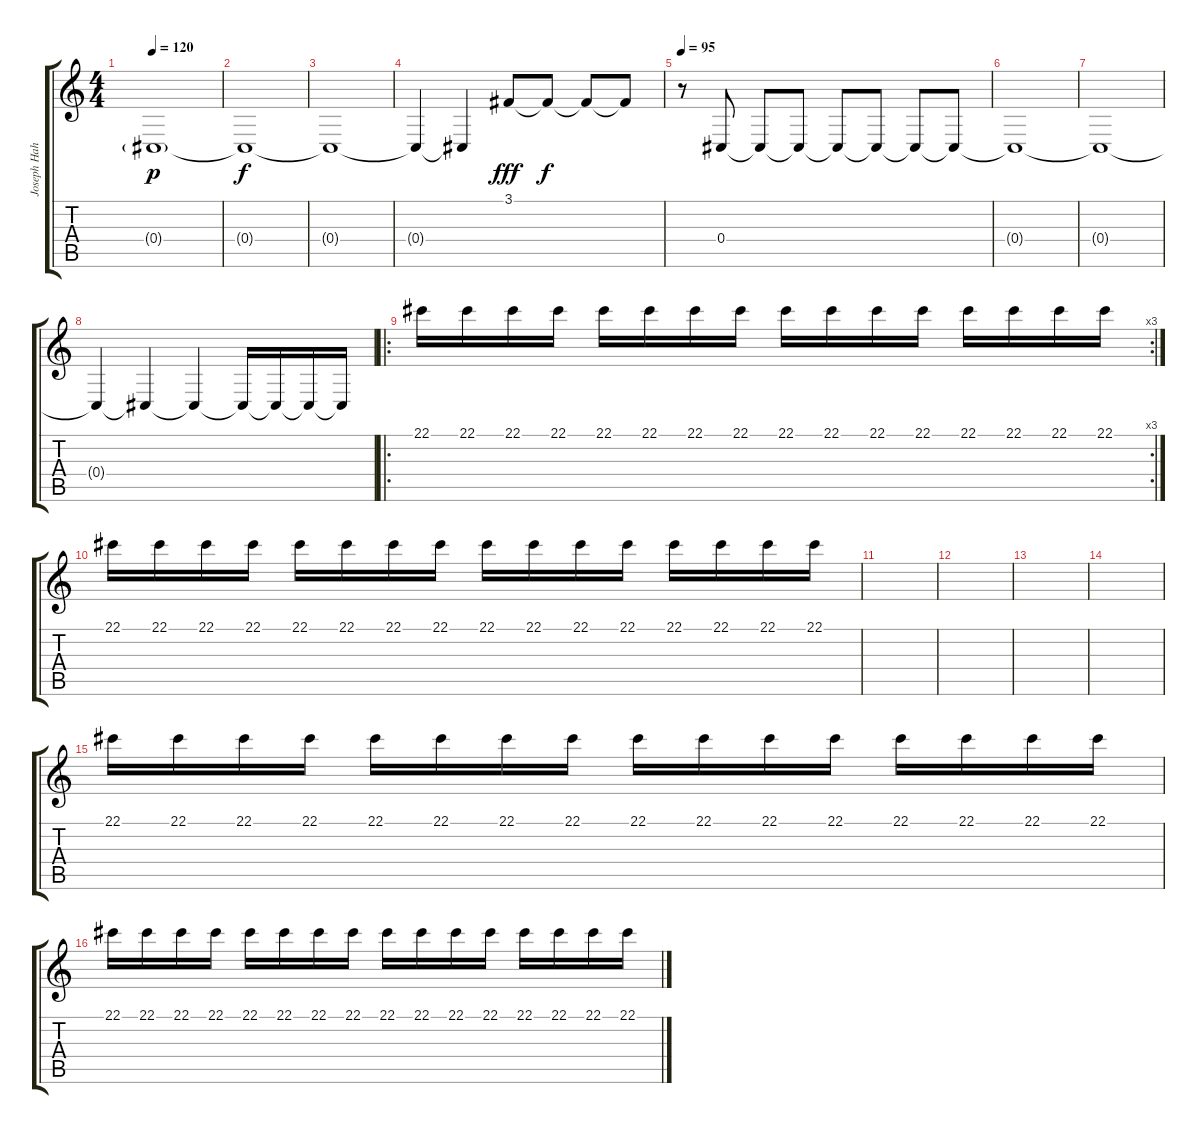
\track ("Joseph Hahn (Sampler 1)" "Joseph Hah") {instrument pad2warm}
\staff {score tabs}
\tuning (Eb4 Bb3 Gb3 Db3 Ab2 Db2) {hide}
\ts (4 4)
\tempo 120
\tempo 95
\tempo 120
\clef g2
\ks c
0.4{g}.1{dy p instrument pad2warm} |
0.4{t}.1{dy f} |
0.4{t}.1 |
0.4{t}.4 0.4{t}.4 3.1.8{dy fff volume 12 instrument reversecymbal} 3.1{t}.8{dy f} 3.1{t}.8 3.1{t}.8 |
\tempo 95
r.8 0.4.8{volume 8 instrument pad2warm} 0.4{t}.8 0.4{t}.8 0.4{t}.8 0.4{t}.8 0.4{t}.8 0.4{t}.8 |
0.4{t}.1 |
0.4{t}.1 |
0.4{t}.4 0.4{t}.4 0.4{t}.4 0.4{t}.16{instrument stringensemble1} 0.4{t}.16 0.4{t}.16 0.4{t}.16 |
\ro
\rc 3
22.1.16{instrument stringensemble1} 22.1.16 22.1.16 22.1.16 22.1.16 22.1.16 22.1.16 22.1.16 22.1.16 22.1.16 22.1.16 22.1.16 22.1.16 22.1.16 22.1.16 22.1.16 |
22.1.16{instrument stringensemble1} 22.1.16 22.1.16 22.1.16 22.1.16 22.1.16 22.1.16 22.1.16 22.1.16 22.1.16 22.1.16 22.1.16 22.1.16 22.1.16 22.1.16 22.1.16 |
|
|
|
|
22.1.16{volume 4 instrument stringensemble1} 22.1.16 22.1.16 22.1.16 22.1.16 22.1.16 22.1.16 22.1.16 22.1.16 22.1.16 22.1.16 22.1.16 22.1.16 22.1.16 22.1.16 22.1.16 |
22.1.16{volume 4 instrument stringensemble1} 22.1.16 22.1.16 22.1.16 22.1.16 22.1.16 22.1.16 22.1.16 22.1.16 22.1.16 22.1.16 22.1.16 22.1.16 22.1.16 22.1.16 22.1.16
